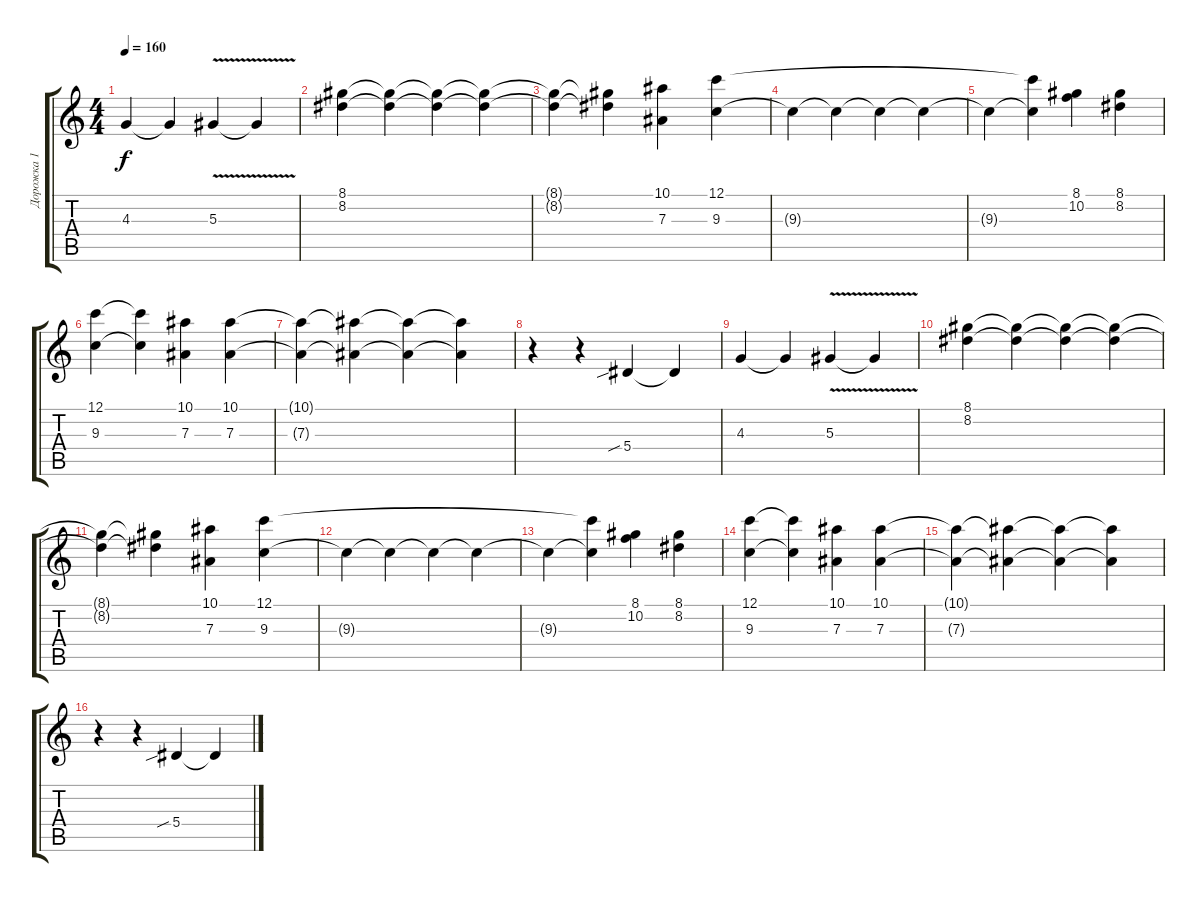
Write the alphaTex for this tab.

\track ("Дорожка 1" "Дорожка 1") {instrument electricguitarjazz}
\staff {score tabs}
\tuning (C4 G3 Eb3 Bb2 F2 C2) {hide}
\ts (4 4)
\tempo 160
\clef g2
\ks c
4.3.4{dy f} 4.3{t}.4 5.3{v}.4 5.3{t}.4 |
(8.1 8.2).4 (8.1{t} 8.2{t}).4 (8.1{t} 8.2{t}).4 (8.1{t} 8.2{t}).4 |
(8.1{t} 8.2{t}).4 (8.1{t} 8.2{t}).4 (10.1 7.3).4 (12.1 9.3).4 |
9.3{t}.4 9.3{t}.4 9.3{t}.4 9.3{t}.4 |
9.3{t}.4 (12.1{t} 9.3{t}).4 (8.1 10.2).4 (8.1 8.2).4 |
(12.1 9.3).4 (12.1{t} 9.3{t}).4 (10.1 7.3).4 (10.1 7.3).4 |
(10.1{t} 7.3{t}).4 (10.1{t} 7.3{t}).4 (10.1{t} 7.3{t}).4 (10.1{t} 7.3{t}).4 |
r.4 r.4 5.4{sib}.4 5.4{t}.4 |
4.3.4 4.3{t}.4 5.3{v}.4 5.3{t}.4 |
(8.1 8.2).4 (8.1{t} 8.2{t}).4 (8.1{t} 8.2{t}).4 (8.1{t} 8.2{t}).4 |
(8.1{t} 8.2{t}).4 (8.1{t} 8.2{t}).4 (10.1 7.3).4 (12.1 9.3).4 |
9.3{t}.4 9.3{t}.4 9.3{t}.4 9.3{t}.4 |
9.3{t}.4 (12.1{t} 9.3{t}).4 (8.1 10.2).4 (8.1 8.2).4 |
(12.1 9.3).4 (12.1{t} 9.3{t}).4 (10.1 7.3).4 (10.1 7.3).4 |
(10.1{t} 7.3{t}).4 (10.1{t} 7.3{t}).4 (10.1{t} 7.3{t}).4 (10.1{t} 7.3{t}).4 |
r.4 r.4 5.4{sib}.4 5.4{t}.4
